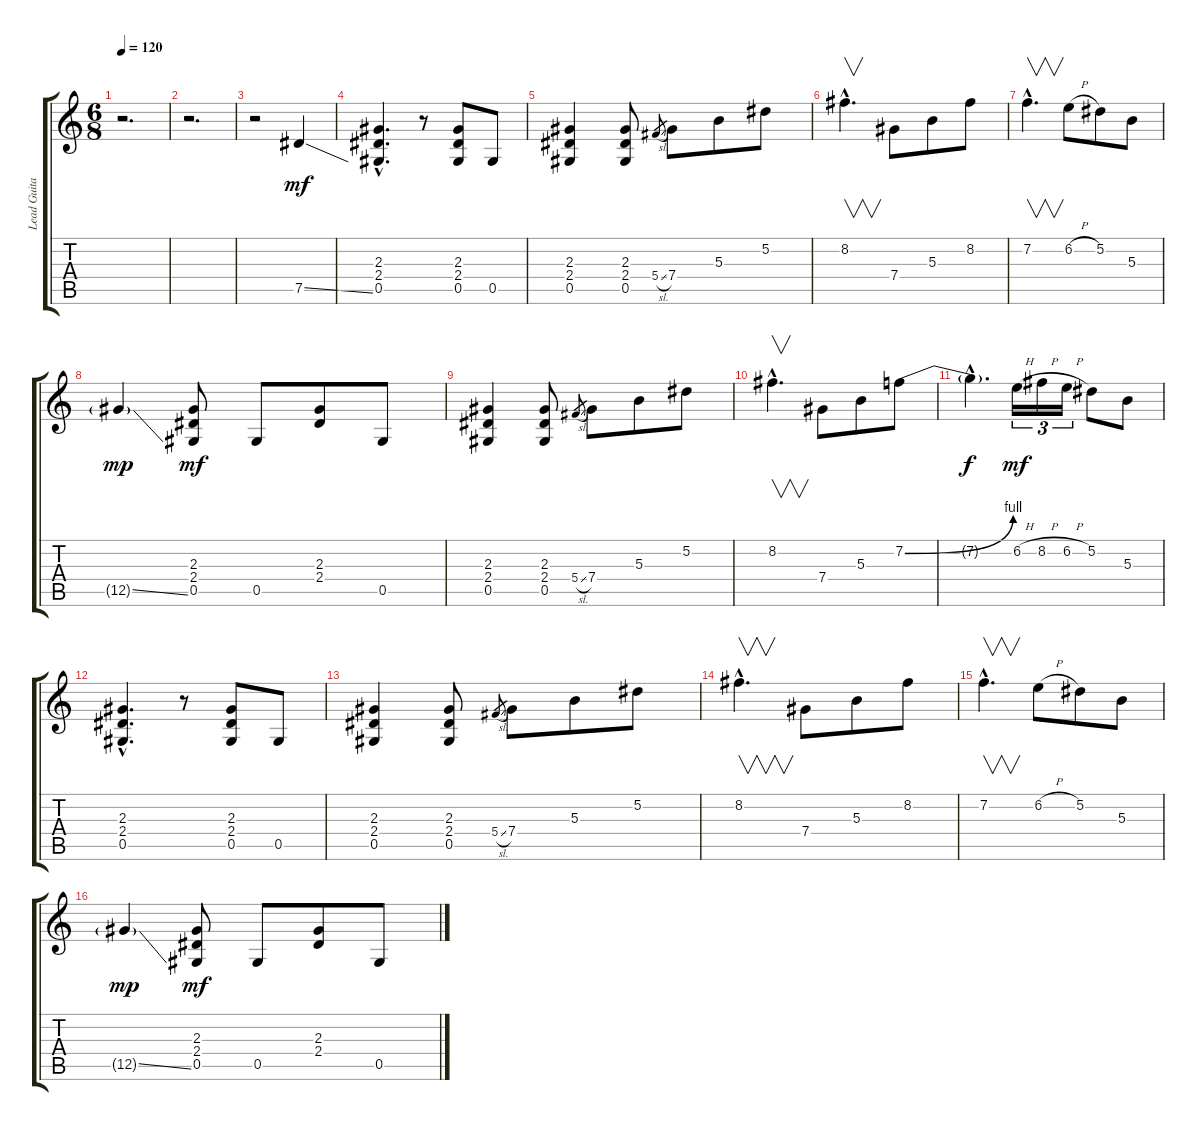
\track ("Lead Guitar" "Lead Guita") {instrument overdrivenguitar}
\staff {score tabs}
\tuning (Eb4 Bb3 Gb3 Db3 Ab2 Eb2) {hide}
\ts (6 8)
\tempo 120
\clef g2
\ks c
r.2{d dy mf instrument overdrivenguitar} |
r.2{d} |
r.2 7.5{ss}.4 |
(2.3{hac} 2.4{hac} 0.5{hac}).4{d} r.8 (2.3 2.4 0.5).8 0.5.8 |
(2.3 2.4 0.5).4 (2.3 2.4 0.5).8 5.4{sl}.8{gr} 7.4.8 5.3.8 5.2.8 |
8.2{hac}.4{v d} 7.4.8 5.3.8 8.2.8 |
7.2{hac}.4{v d} 6.2{h}.8 5.2.8 5.3.8 |
12.5{ss g}.4{dy mp} (2.3 2.4 0.5).8{dy mf} 0.5.8 (2.3 2.4).8 0.5.8 |
(2.3 2.4 0.5).4 (2.3 2.4 0.5).8 5.4{sl}.8{gr} 7.4.8 5.3.8 5.2.8 |
8.2{hac}.4{v d} 7.4.8 5.3.8 7.2{be (bend 0 0 60 4)}.8 |
7.2{hac t}.4{d dy f} 6.2{h}.16{tu (3 2) dy mf} 8.2{h}.16{tu (3 2)} 6.2{h}.16{tu (3 2)} 5.2.8 5.3.8 |
(2.3{hac} 2.4{hac} 0.5{hac}).4{d} r.8 (2.3 2.4 0.5).8 0.5.8 |
(2.3 2.4 0.5).4 (2.3 2.4 0.5).8 5.4{sl}.8{gr} 7.4.8 5.3.8 5.2.8 |
8.2{hac}.4{v d} 7.4.8 5.3.8 8.2.8 |
7.2{hac}.4{v d} 6.2{h}.8 5.2.8 5.3.8 |
12.5{ss g}.4{dy mp} (2.3 2.4 0.5).8{dy mf} 0.5.8 (2.3 2.4).8 0.5.8
